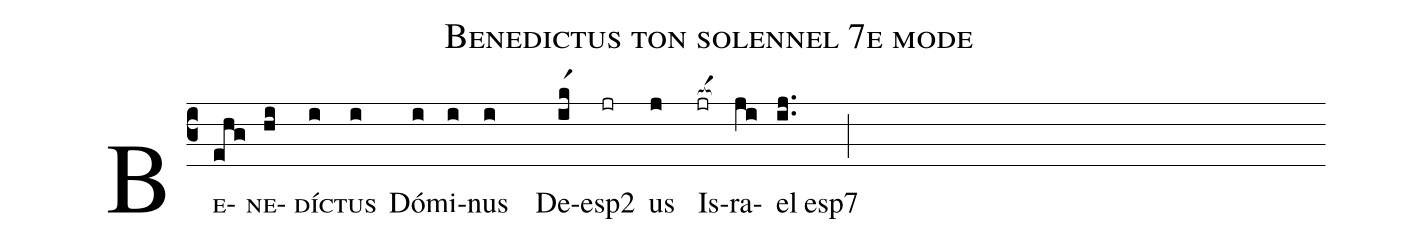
name: Benedictus ton solennel 7e mode;
def-m1: \grealign;
%%
(c3)
B<sc>{e}([em1]ehg)ne-([em1]hi )díc([em1]i)tus</sc>(i) Dó(i)m{i}(i)nus(i) ()
() De-([em1]ikr1)<sp>esp2</sp>([em1]jr)
() us([em1]j )
() Is-([em1]jr[ocba:1{])ra-([em1]ji[ocba:0}])
() el([em1]ij..//)
<sp>esp7</sp>([em1];)
